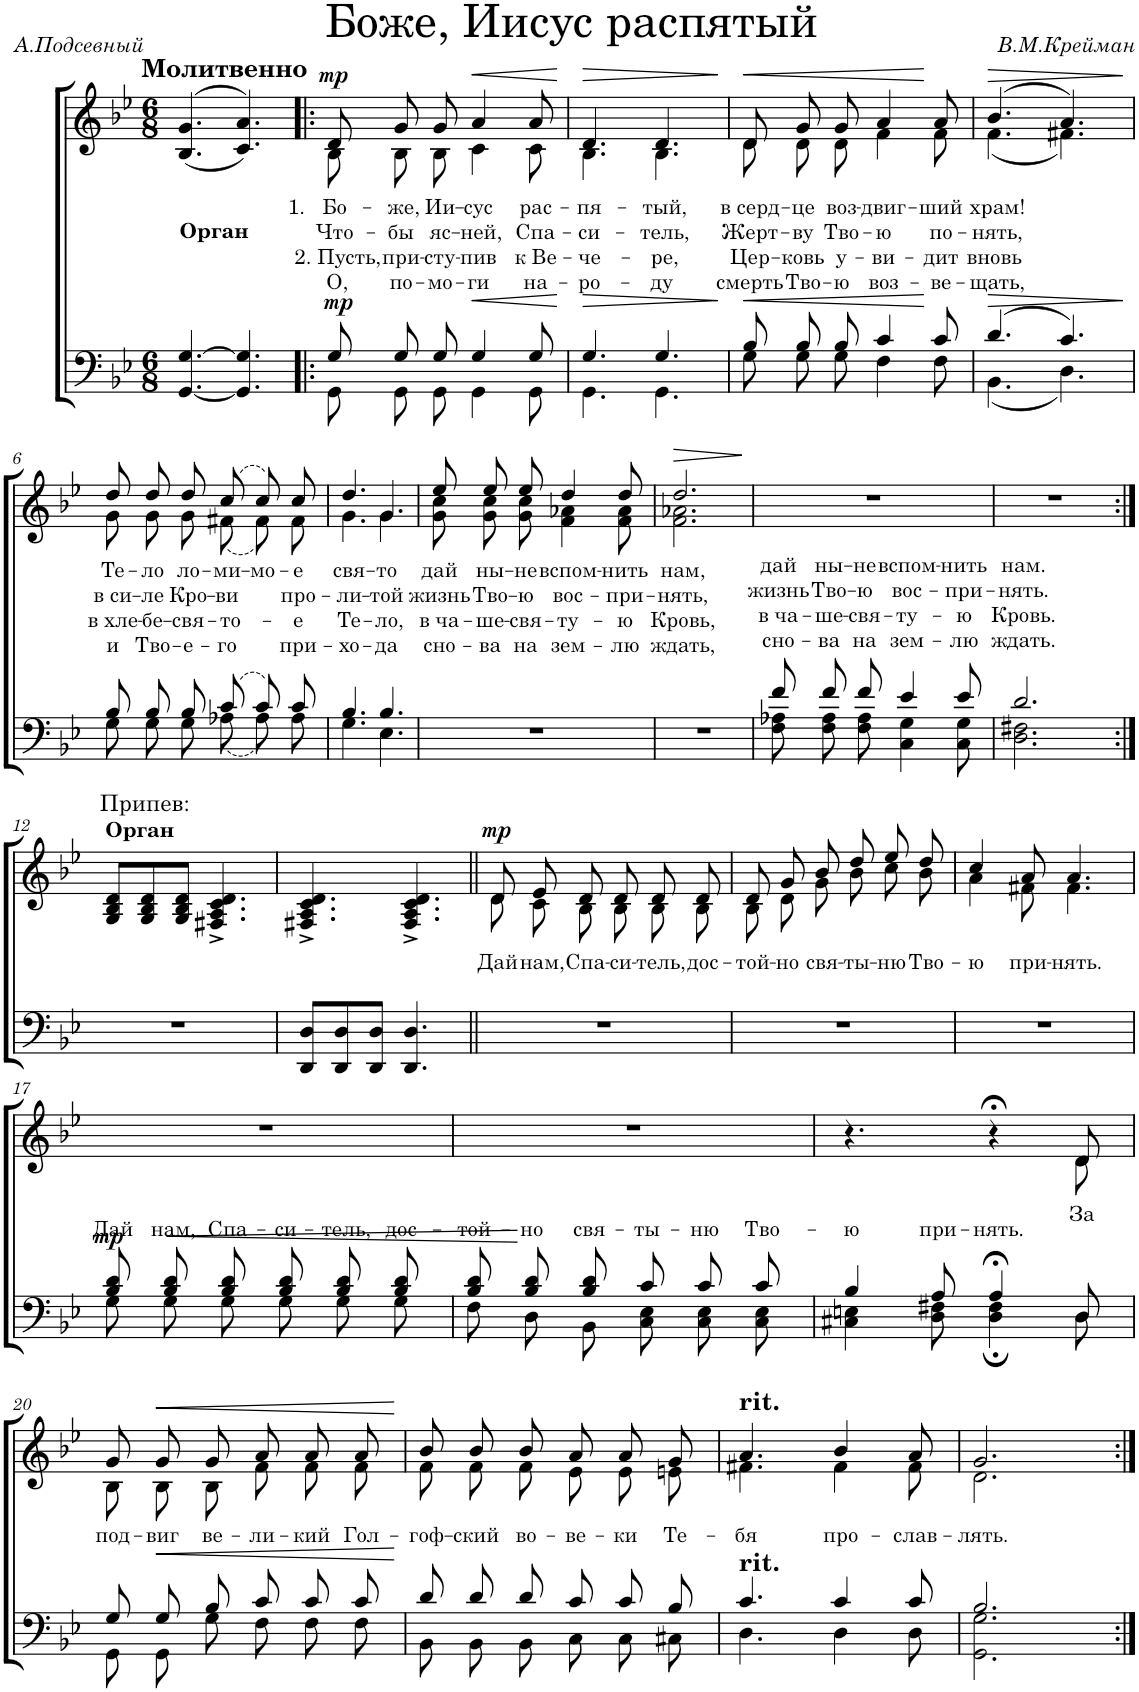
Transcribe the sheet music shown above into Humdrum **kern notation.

**kern	**text	**text	**text	**text	**dynam	**kern	**text	**text	**text	**text	**dynam
*part2	*part2	*part2	*part2	*part2	*part2	*part1	*part1	*part1	*part1	*part1	*part1
*staff2	*staff2	*staff2	*staff2	*staff2	*staff2	*staff1	*staff1	*staff1	*staff1	*staff1	*staff1
*I"Piano	*	*	*	*	*	*I"Piano	*	*	*	*	*
*I'Pno	*	*	*	*	*	*I'Pno	*	*	*	*	*
*clefF4	*	*	*	*	*	*clefG2	*	*	*	*	*
*k[b-e-]	*	*	*	*	*	*k[b-e-]	*	*	*	*	*
*M6/8	*	*	*	*	*	*M6/8	*	*	*	*	*
=1	=1	=1	=1	=1	=1	=1	=1	=1	=1	=1	=1
!	!	!	!	!	!	!LO:TX:a:B:t=Молитвенно	!	!	!	!	!
!LO:TX:a:B:t=Орган	!	!	!	!	!	!	!	!	!	!	!
[4.GG/ [4.G/	.	.	.	.	.	(>(4.B-/ 4.g/	.	.	.	.	.
4.GG/] 4.G/]	.	.	.	.	.	4.c/ 4.a/))	.	.	.	.	.
=2!|:	=2!|:	=2!|:	=2!|:	=2!|:	=2!|:	=2!|:	=2!|:	=2!|:	=2!|:	=2!|:	=2!|:
*^	*	*	*	*	*	*	*	*	*	*	*
!	!	!	!	!	!	!LO:DY:a	!	!LO:LY:b	!LO:LY:b	!LO:LY:b	!LO:LY:b	!LO:DY:a
*	*	*	*	*	*	*	*^	*	*	*	*	*
8G/	8GG\	.	.	.	.	mp	8d/	8B-\	1. Бо-	Что-	2. Пусть,	О,	mp
!	!	!	!	!	!	!	!	!	!LO:LY:b	!LO:LY:b	!LO:LY:b	!LO:LY:b	!
8G/	8GG\	.	.	.	.	.	8g/	8B-\	-же,	-бы	при-	по-	.
!	!	!	!	!	!	!	!	!	!LO:LY:b	!LO:LY:b	!LO:LY:b	!LO:LY:b	!
8G/	8GG\	.	.	.	.	.	8g/	8B-\	Ии-	яс-	-сту-	-мо-	.
!	!	!	!	!	!	!LO:HP:b	!	!	!LO:LY:b	!LO:LY:b	!LO:LY:b	!LO:LY:b	!LO:HP:b
4G/	4GG\	.	.	.	.	<	4a/	4c\	-сус	-ней,	-пив	-ги	<
!	!	!	!	!	!	!	!	!	!LO:LY:b	!LO:LY:b	!LO:LY:b	!LO:LY:b	!
8G/	8GG\	.	.	.	.	.	8a/	8c\	рас-	Спа-	к Ве-	на-	.
*v	*v	*	*	*	*	*	*	*	*	*	*	*	*
*	*	*	*	*	*	*v	*v	*	*	*	*	*
.	.	.	.	.	[	.	.	.	.	.	[
=3	=3	=3	=3	=3	=3	=3	=3	=3	=3	=3	=3
!	!	!	!	!	!LO:HP:b	!	!LO:LY:b	!LO:LY:b	!LO:LY:b	!LO:LY:b	!LO:HP:b
*^	*	*	*	*	*	*^	*	*	*	*	*
4.G/	4.GG\	.	.	.	.	>	4.d/	4.B-\	-пя-	-си-	-че-	-ро-	>
!	!	!	!	!	!	!	!	!	!LO:LY:b	!LO:LY:b	!LO:LY:b	!LO:LY:b	!
4.G/	4.GG\	.	.	.	.	.	4.d/	4.B-\	-тый,	-тель,	-ре,	-ду	.
*v	*v	*	*	*	*	*	*	*	*	*	*	*	*
*	*	*	*	*	*	*v	*v	*	*	*	*	*
.	.	.	.	.	]	.	.	.	.	.	]
=4	=4	=4	=4	=4	=4	=4	=4	=4	=4	=4	=4
!	!	!	!	!	!LO:HP:b	!	!LO:LY:b	!LO:LY:b	!LO:LY:b	!LO:LY:b	!LO:HP:b
*^	*	*	*	*	*	*^	*	*	*	*	*
8B-/	8G\	.	.	.	.	<	8d/	8d\	в серд-	Жерт-	Цер-	смерть	<
!	!	!	!	!	!	!	!	!	!LO:LY:b	!LO:LY:b	!LO:LY:b	!LO:LY:b	!
8B-/	8G\	.	.	.	.	.	8g/	8d\	-це	-ву	-ковь	Тво-	.
!	!	!	!	!	!	!	!	!	!LO:LY:b	!LO:LY:b	!LO:LY:b	!LO:LY:b	!
8B-/	8G\	.	.	.	.	.	8g/	8d\	воз-	Тво-	у-	-ю	.
!	!	!	!	!	!	!	!	!	!LO:LY:b	!LO:LY:b	!LO:LY:b	!LO:LY:b	!
4c/	4F\	.	.	.	.	.	4a/	4f\	-двиг-	-ю	-ви-	воз-	.
!	!	!	!	!	!	!	!	!	!LO:LY:b	!LO:LY:b	!LO:LY:b	!LO:LY:b	!
8c/	8F\	.	.	.	.	[	8a/	8f\	-ший	по-	-дит	-ве-	[
=5	=5	=5	=5	=5	=5	=5	=5	=5	=5	=5	=5	=5	=5
!	!	!	!	!	!	!LO:HP:b	!	!	!LO:LY:b	!LO:LY:b	!LO:LY:b	!LO:LY:b	!LO:HP:b
(4.d/	(4.BB-\	.	.	.	.	>	(4.b-/	(4.f\	храм!	-нять,	вновь	-щать,	>
4.c/)	4.D\)	.	.	.	.	.	4.a/)	4.f#X\)	.	.	.	.	.
*v	*v	*	*	*	*	*	*	*	*	*	*	*	*
*	*	*	*	*	*	*v	*v	*	*	*	*	*
.	.	.	.	.	]	.	.	.	.	.	]
!!LO:LB:g=z
=6	=6	=6	=6	=6	=6	=6	=6	=6	=6	=6	=6
*^	*	*	*	*	*	*	*	*	*	*	*
!	!	!	!	!	!	!	!	!LO:LY:b	!LO:LY:b	!LO:LY:b	!LO:LY:b	!
*	*	*	*	*	*	*	*^	*	*	*	*	*
8B-/	8G\	.	.	.	.	.	8dd/	8g\	Те-	в си-	в хле-	и	.
!	!	!	!	!	!	!	!	!	!LO:LY:b	!LO:LY:b	!LO:LY:b	!LO:LY:b	!
8B-/	8G\	.	.	.	.	.	8dd/	8g\	-ло	-ле	-бе-	Тво-	.
!	!	!	!	!	!	!	!	!	!LO:LY:b	!LO:LY:b	!LO:LY:b	!LO:LY:b	!
8B-/	8G\	.	.	.	.	.	8dd/	8g\	ло-	Кро-	-свя-	-е-	.
!	!	!	!	!	!	!	!	!	!LO:LY:b	!LO:LY:b	!LO:LY:b	!LO:LY:b	!
(8c/	(8A-X\	.	.	.	.	.	(8cc/	(8f#X\	-ми-	-ви	-то-	-го	.
!	!	!	!	!	!	!	!	!	!LO:LY:b	!	!	!	!
8c/)	8A-\)	.	.	.	.	.	8cc/)	8f#\)	-мо-	.	.	.	.
!	!	!	!	!	!	!	!	!	!LO:LY:b	!LO:LY:b	!LO:LY:b	!LO:LY:b	!
8c/	8A-\	.	.	.	.	.	8cc/	8f#\	-е	про-	-е	при-	.
=7	=7	=7	=7	=7	=7	=7	=7	=7	=7	=7	=7	=7	=7
!	!	!	!	!	!	!	!	!	!LO:LY:b	!LO:LY:b	!LO:LY:b	!LO:LY:b	!
4.B-/	4.G\	.	.	.	.	.	4.dd/	4.g\	свя-	-ли-	Те-	-хо-	.
!	!	!	!	!	!	!	!	!	!LO:LY:b	!LO:LY:b	!LO:LY:b	!LO:LY:b	!
4.B-/	4.E-\	.	.	.	.	.	4.g/	4.g\	-то	-той	-ло,	-да	.
=8	=8	=8	=8	=8	=8	=8	=8	=8	=8	=8	=8	=8	=8
!	!	!	!	!	!	!	!	!	!LO:LY:b	!LO:LY:b	!LO:LY:b	!LO:LY:b	!
*v	*v	*	*	*	*	*	*	*	*	*	*	*	*
2.r	.	.	.	.	.	8ee-/	8g\ 8cc\	дай	жизнь	в ча-	сно-	.
!	!	!	!	!	!	!	!	!LO:LY:b	!LO:LY:b	!LO:LY:b	!LO:LY:b	!
.	.	.	.	.	.	8ee-/	8g\ 8cc\	ны-	Тво-	-ше-	-ва	.
!	!	!	!	!	!	!	!	!LO:LY:b	!LO:LY:b	!LO:LY:b	!LO:LY:b	!
.	.	.	.	.	.	8ee-/	8g\ 8cc\	-не	-ю	-свя-	на	.
!	!	!	!	!	!	!	!	!LO:LY:b	!LO:LY:b	!LO:LY:b	!LO:LY:b	!
.	.	.	.	.	.	4dd/	4f\ 4a-X\	вспом-	вос-	-ту-	зем-	.
!	!	!	!	!	!	!	!	!LO:LY:b	!LO:LY:b	!LO:LY:b	!LO:LY:b	!
.	.	.	.	.	.	8dd/	8f\ 8a-\	-нить	-при-	-ю	-лю	.
=9	=9	=9	=9	=9	=9	=9	=9	=9	=9	=9	=9	=9
!	!	!	!	!	!	!	!	!LO:LY:b	!LO:LY:b	!LO:LY:b	!LO:LY:b	!LO:HP:b
2.r	.	.	.	.	.	2.dd/	2.f\ 2.a-X\	нам,	-нять,	Кровь,	ждать,	>
*	*	*	*	*	*	*v	*v	*	*	*	*	*
.	.	.	.	.	.	.	.	.	.	.	]
=10	=10	=10	=10	=10	=10	=10	=10	=10	=10	=10	=10
!	!LO:LY:a	!LO:LY:a	!LO:LY:a	!LO:LY:a	!	!	!	!	!	!	!
*^	*	*	*	*	*	*	*	*	*	*	*
8f/	8F\ 8A-X\	дай	жизнь	в ча-	сно-	.	2.r	.	.	.	.	.
!	!	!LO:LY:a	!LO:LY:a	!LO:LY:a	!LO:LY:a	!	!	!	!	!	!	!
8f/	8F\ 8A-\	ны-	Тво-	-ше-	-ва	.	.	.	.	.	.	.
!	!	!LO:LY:a	!LO:LY:a	!LO:LY:a	!LO:LY:a	!	!	!	!	!	!	!
8f/	8F\ 8A-\	-не	-ю	-свя-	на	.	.	.	.	.	.	.
!	!	!LO:LY:a	!LO:LY:a	!LO:LY:a	!LO:LY:a	!	!	!	!	!	!	!
4e-/	4C\ 4G\	вспом-	вос-	-ту-	зем-	.	.	.	.	.	.	.
!	!	!LO:LY:a	!LO:LY:a	!LO:LY:a	!LO:LY:a	!	!	!	!	!	!	!
8e-/	8C\ 8G\	-нить	-при-	-ю	-лю	.	.	.	.	.	.	.
=11	=11	=11	=11	=11	=11	=11	=11	=11	=11	=11	=11	=11
!	!	!LO:LY:a	!LO:LY:a	!LO:LY:a	!LO:LY:a	!	!	!	!	!	!	!
2.d/	2.D\ 2.F#X\	нам.	-нять.	Кровь.	ждать.	.	2.r	.	.	.	.	.
!!LO:LB:g=z
=12:|!	=12:|!	=12:|!	=12:|!	=12:|!	=12:|!	=12:|!	=12:|!	=12:|!	=12:|!	=12:|!	=12:|!	=12:|!
!	!	!	!	!	!	!	!LO:TX:a:t=Припев&colon;	!	!	!	!	!
!	!	!	!	!	!	!	!LO:TX:a:B:t=Орган	!	!	!	!	!
*v	*v	*	*	*	*	*	*	*	*	*	*	*
2.r	.	.	.	.	.	8G/ 8B-/ 8d/L	.	.	.	.	.
.	.	.	.	.	.	8G/ 8B-/ 8d/	.	.	.	.	.
.	.	.	.	.	.	8G/ 8B-/ 8d/J	.	.	.	.	.
.	.	.	.	.	.	4.F#X/^ 4.A/^ 4.c/^ 4.d/^	.	.	.	.	.
=13	=13	=13	=13	=13	=13	=13	=13	=13	=13	=13	=13
8DD/ 8D/L	.	.	.	.	.	4.F#X/^ 4.A/^ 4.c/^ 4.d/^	.	.	.	.	.
8DD/ 8D/	.	.	.	.	.	.	.	.	.	.	.
8DD/ 8D/J	.	.	.	.	.	.	.	.	.	.	.
4.DD/ 4.D/	.	.	.	.	.	4.F#/^ 4.A/^ 4.c/^ 4.d/^	.	.	.	.	.
=14||	=14||	=14||	=14||	=14||	=14||	=14||	=14||	=14||	=14||	=14||	=14||
!	!	!	!	!	!	!	!LO:LY:b	!	!	!	!LO:DY:a
*	*	*	*	*	*	*^	*	*	*	*	*
2.r	.	.	.	.	.	8d/	8d\	Дай	.	.	.	mp
!	!	!	!	!	!	!	!	!LO:LY:b	!	!	!	!
.	.	.	.	.	.	8e-/	8c\	нам,	.	.	.	.
!	!	!	!	!	!	!	!	!LO:LY:b	!	!	!	!
.	.	.	.	.	.	8d/	8B-\	Спа-	.	.	.	.
!	!	!	!	!	!	!	!	!LO:LY:b	!	!	!	!
.	.	.	.	.	.	8d/	8B-\	-си-	.	.	.	.
!	!	!	!	!	!	!	!	!LO:LY:b	!	!	!	!
.	.	.	.	.	.	8d/	8B-\	-тель,	.	.	.	.
!	!	!	!	!	!	!	!	!LO:LY:b	!	!	!	!
.	.	.	.	.	.	8d/	8B-\	дос-	.	.	.	.
=15	=15	=15	=15	=15	=15	=15	=15	=15	=15	=15	=15	=15
!	!	!	!	!	!	!	!	!LO:LY:b	!	!	!	!
2.r	.	.	.	.	.	8d/	8B-\	-той-	.	.	.	.
!	!	!	!	!	!	!	!	!LO:LY:b	!	!	!	!
.	.	.	.	.	.	8g/	8d\	-но	.	.	.	.
!	!	!	!	!	!	!	!	!LO:LY:b	!	!	!	!
.	.	.	.	.	.	8b-/	8g\	свя-	.	.	.	.
!	!	!	!	!	!	!	!	!LO:LY:b	!	!	!	!
.	.	.	.	.	.	8dd/	8b-\	-ты-	.	.	.	.
!	!	!	!	!	!	!	!	!LO:LY:b	!	!	!	!
.	.	.	.	.	.	8ee-/	8cc\	-ню	.	.	.	.
!	!	!	!	!	!	!	!	!LO:LY:b	!	!	!	!
.	.	.	.	.	.	8dd/	8b-\	Тво-	.	.	.	.
=16	=16	=16	=16	=16	=16	=16	=16	=16	=16	=16	=16	=16
!	!	!	!	!	!	!	!	!LO:LY:b	!	!	!	!
2.r	.	.	.	.	.	4cc/	4a\	-ю	.	.	.	.
!	!	!	!	!	!	!	!	!LO:LY:b	!	!	!	!
.	.	.	.	.	.	8a/	8f#X\	при-	.	.	.	.
!	!	!	!	!	!	!	!	!LO:LY:b	!	!	!	!
.	.	.	.	.	.	4.a/	4.f#\	-нять.	.	.	.	.
!!LO:LB:g=z
=17	=17	=17	=17	=17	=17	=17	=17	=17	=17	=17	=17	=17
!	!LO:LY:a	!	!	!	!LO:DY:a	!	!	!	!	!	!	!
*^	*	*	*	*	*	*v	*v	*	*	*	*	*
8B-/ 8d/	8G\	Дай	.	.	.	mp	2.r	.	.	.	.	.
!	!	!LO:LY:a	!	!	!	!LO:HP:b	!	!	!	!	!	!
8B-/ 8d/	8G\	нам,	.	.	.	<	.	.	.	.	.	.
!	!	!LO:LY:a	!	!	!	!	!	!	!	!	!	!
8B-/ 8d/	8G\	Спа-	.	.	.	.	.	.	.	.	.	.
!	!	!LO:LY:a	!	!	!	!	!	!	!	!	!	!
8B-/ 8d/	8G\	-си-	.	.	.	.	.	.	.	.	.	.
!	!	!LO:LY:a	!	!	!	!	!	!	!	!	!	!
8B-/ 8d/	8G\	-тель,	.	.	.	.	.	.	.	.	.	.
!	!	!LO:LY:a	!	!	!	!	!	!	!	!	!	!
8B-/ 8d/	8G\	дос-	.	.	.	.	.	.	.	.	.	.
=18	=18	=18	=18	=18	=18	=18	=18	=18	=18	=18	=18	=18
!	!	!LO:LY:a	!	!	!	!	!	!	!	!	!	!
8B-/ 8d/	8F\	-той-	.	.	.	.	2.r	.	.	.	.	.
!	!	!LO:LY:a	!	!	!	!	!	!	!	!	!	!
8B-/ 8d/	8D\	-но	.	.	.	[	.	.	.	.	.	.
!	!	!LO:LY:a	!	!	!	!	!	!	!	!	!	!
8B-/ 8d/	8BB-\	свя-	.	.	.	.	.	.	.	.	.	.
!	!	!LO:LY:a	!	!	!	!	!	!	!	!	!	!
8c/	8C\ 8E-\	-ты-	.	.	.	.	.	.	.	.	.	.
!	!	!LO:LY:a	!	!	!	!	!	!	!	!	!	!
8c/	8C\ 8E-\	-ню	.	.	.	.	.	.	.	.	.	.
!	!	!LO:LY:a	!	!	!	!	!	!	!	!	!	!
8c/	8C\ 8E-\	Тво-	.	.	.	.	.	.	.	.	.	.
=19	=19	=19	=19	=19	=19	=19	=19	=19	=19	=19	=19	=19
!	!	!LO:LY:a	!	!	!	!	!	!	!	!	!	!
*	*	*	*	*	*	*	*^	*	*	*	*	*
4B-/	4C#X\ 4En\	-ю	.	.	.	.	4.r	8ryy	.	.	.	.	.
!	!	!LO:LY:a	!	!	!	!	!	!	!	!	!	!	!
*	*	*	*	*	*	*	*v	*v	*	*	*	*	*
8A/	8D\ 8F#X\	при-	.	.	.	.	.	.	.	.	.	.
!	!	!LO:LY:a	!	!	!	!	!	!	!	!	!	!
4A;</	4D\; 4F#\;	-нять.	.	.	.	.	4r;<	.	.	.	.	.
!	!	!	!	!	!	!	!	!LO:LY:b	!	!	!	!
*	*	*	*	*	*	*	*^	*	*	*	*	*
8D/	8D\	.	.	.	.	.	8d/	8d\	За	.	.	.	.
!!LO:LB:g=z	!!
=20	=20	=20	=20	=20	=20	=20	=20	=20	=20	=20	=20	=20	=20
!	!	!	!	!	!	!	!	!	!LO:LY:b	!	!	!	!
8G/	8GG\	.	.	.	.	.	8g/	8B-\	под-	.	.	.	.
!	!	!	!	!	!	!LO:HP:b	!	!	!LO:LY:b	!	!	!	!LO:HP:b
8G/	8GG\	.	.	.	.	<	8g/	8B-\	-виг	.	.	.	<
!	!	!	!	!	!	!	!	!	!LO:LY:b	!	!	!	!
8B-/	8G\	.	.	.	.	.	8g/	8B-\	ве-	.	.	.	.
!	!	!	!	!	!	!	!	!	!LO:LY:b	!	!	!	!
8c/	8F\	.	.	.	.	.	8a/	8f\	-ли-	.	.	.	.
!	!	!	!	!	!	!	!	!	!LO:LY:b	!	!	!	!
8c/	8F\	.	.	.	.	.	8a/	8f\	-кий	.	.	.	.
!	!	!	!	!	!	!	!	!	!LO:LY:b	!	!	!	!
8c/	8F\	.	.	.	.	.	8a/	8f\	Гол-	.	.	.	.
*v	*v	*	*	*	*	*	*	*	*	*	*	*	*
*	*	*	*	*	*	*v	*v	*	*	*	*	*
.	.	.	.	.	[	.	.	.	.	.	[
=21	=21	=21	=21	=21	=21	=21	=21	=21	=21	=21	=21
*^	*	*	*	*	*	*	*	*	*	*	*
!	!	!	!	!	!	!	!	!LO:LY:b	!	!	!	!
*	*	*	*	*	*	*	*^	*	*	*	*	*
8d/	8BB-\	.	.	.	.	.	8b-/	8f\	-гоф-	.	.	.	.
!	!	!	!	!	!	!	!	!	!LO:LY:b	!	!	!	!
8d/	8BB-\	.	.	.	.	.	8b-/	8f\	-ский	.	.	.	.
!	!	!	!	!	!	!	!	!	!LO:LY:b	!	!	!	!
8d/	8BB-\	.	.	.	.	.	8b-/	8f\	во-	.	.	.	.
!	!	!	!	!	!	!	!	!	!LO:LY:b	!	!	!	!
8c/	8C\	.	.	.	.	.	8a/	8e-\	-ве-	.	.	.	.
!	!	!	!	!	!	!	!	!	!LO:LY:b	!	!	!	!
8c/	8C\	.	.	.	.	.	8a/	8e-\	-ки	.	.	.	.
!	!	!	!	!	!	!	!	!	!LO:LY:b	!	!	!	!
8B-/	8C#X\	.	.	.	.	.	8g/	8en\	Те-	.	.	.	.
=22	=22	=22	=22	=22	=22	=22	=22	=22	=22	=22	=22	=22	=22
!	!	!	!	!	!	!	!LO:TX:a:t=rit.	!	!	!	!	!	!
!LO:TX:a:t=rit.	!	!	!	!	!	!	!	!	!	!	!	!	!
!	!	!	!	!	!	!	!	!	!LO:LY:b	!	!	!	!
4.c/	4.D\	.	.	.	.	.	4.a/	4.f#X\	-бя	.	.	.	.
!	!	!	!	!	!	!	!	!	!LO:LY:b	!	!	!	!
4c/	4D\	.	.	.	.	.	4b-/	4f#\	про-	.	.	.	.
!	!	!	!	!	!	!	!	!	!LO:LY:b	!	!	!	!
8c/	8D\	.	.	.	.	.	8a/	8f#\	-слав-	.	.	.	.
=23	=23	=23	=23	=23	=23	=23	=23	=23	=23	=23	=23	=23	=23
!	!	!	!	!	!	!	!	!	!LO:LY:b	!	!	!	!
2.B-/	2.GG\ 2.G\	.	.	.	.	.	2.g/	2.d\	-лять.	.	.	.	.
*v	*v	*	*	*	*	*	*	*	*	*	*	*	*
*	*	*	*	*	*	*v	*v	*	*	*	*	*
=:|!	=:|!	=:|!	=:|!	=:|!	=:|!	=:|!	=:|!	=:|!	=:|!	=:|!	=:|!
*-	*-	*-	*-	*-	*-	*-	*-	*-	*-	*-	*-
